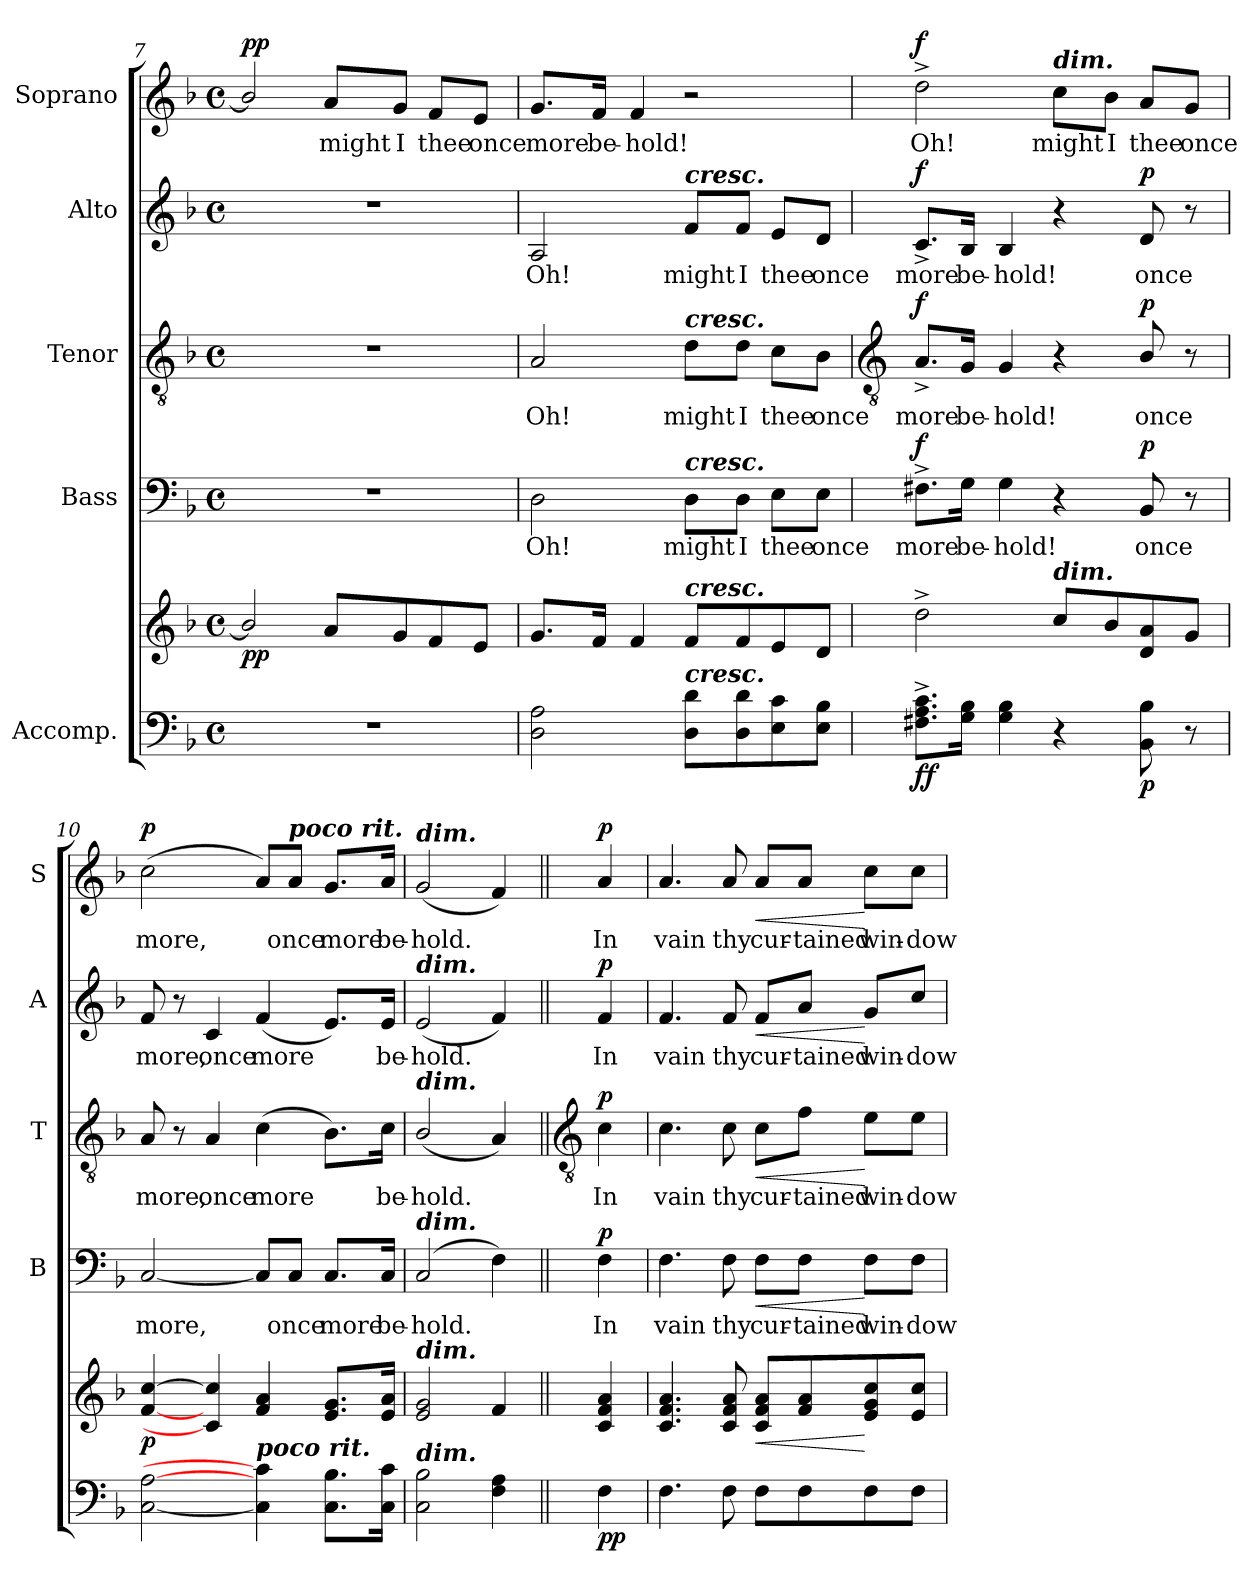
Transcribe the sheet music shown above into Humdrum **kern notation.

**kern	**kern	**dynam	**kern	**text	**dynam	**kern	**text	**dynam	**kern	**text	**dynam	**kern	**text	**dynam
*part5	*part5	*part5	*part4	*part4	*part4	*part3	*part3	*part3	*part2	*part2	*part2	*part1	*part1	*part1
*staff6	*staff5	*staff5/6	*staff4	*staff4	*staff4	*staff3	*staff3	*staff3	*staff2	*staff2	*staff2	*staff1	*staff1	*staff1
*I"Accomp.	*	*	*I"Bass	*	*	*I"Tenor	*	*	*I"Alto	*	*	*I"Soprano	*	*
*	*	*	*I'B	*	*	*I'T	*	*	*I'A	*	*	*I'S	*	*
*clefF4	*clefG2	*	*clefF4	*	*	*clefGv2	*	*	*clefG2	*	*	*clefG2	*	*
*k[b-]	*k[b-]	*	*k[b-]	*	*	*k[b-]	*	*	*k[b-]	*	*	*k[b-]	*	*
*F:	*F:	*	*F:	*	*	*F:	*	*	*F:	*	*	*F:	*	*
*M4/4	*M4/4	*	*M4/4	*	*	*M4/4	*	*	*M4/4	*	*	*M4/4	*	*
*met(c)	*met(c)	*	*met(c)	*	*	*met(c)	*	*	*met(c)	*	*	*met(c)	*	*
=7	=7	=7	=7	=7	=7	=7	=7	=7	=7	=7	=7	=7	=7	=7
!	!	!LO:DY:b	!	!	!	!	!	!	!	!	!	!	!	!LO:DY:b
1r	2b-/]	pp	1r	.	.	1r	.	.	1r	.	.	2b-/]	.	pp
!	!	!	!	!	!	!	!	!	!	!	!	!	!LO:LY:b	!
.	8aL	.	.	.	.	.	.	.	.	.	.	8a/L	might	.
!	!	!	!	!	!	!	!	!	!	!	!	!	!LO:LY:b	!
.	8g	.	.	.	.	.	.	.	.	.	.	8g/J	I	.
!	!	!	!	!	!	!	!	!	!	!	!	!	!LO:LY:b	!
.	8f	.	.	.	.	.	.	.	.	.	.	8f/L	thee	.
!	!	!	!	!	!	!	!	!	!	!	!	!	!LO:LY:b	!
.	8eJ	.	.	.	.	.	.	.	.	.	.	8e/J	once	.
=8	=8	=8	=8	=8	=8	=8	=8	=8	=8	=8	=8	=8	=8	=8
!	!	!	!	!LO:LY:b	!	!	!LO:LY:b	!	!	!LO:LY:b	!	!	!LO:LY:b	!
2D 2A	8.gL	.	2D	Oh!	.	2A	Oh!	.	2A	Oh!	.	8.g/L	more	.
!	!	!	!	!	!	!	!	!	!	!	!	!	!LO:LY:b	!
.	16fJ	.	.	.	.	.	.	.	.	.	.	16f/Jk	be-	.
!	!	!	!	!	!	!	!	!	!	!	!	!	!LO:LY:b	!
.	4f	.	.	.	.	.	.	.	.	.	.	4f	-hold!	.
!	!	!	!	!	!	!	!	!	!LO:TX:a:Bi:t=cresc.	!	!	!	!	!
!	!	!	!	!	!	!LO:TX:a:Bi:t=cresc.	!	!	!	!	!	!	!	!
!	!	!	!LO:TX:a:Bi:t=cresc.	!	!	!	!	!	!	!	!	!	!	!
!	!LO:TX:a:Bi:t=cresc.	!	!	!	!	!	!	!	!	!	!	!	!	!
!LO:TX:a:Bi:t=cresc.	!	!	!	!	!	!	!	!	!	!	!	!	!	!
!	!	!	!	!LO:LY:b	!	!	!LO:LY:b	!	!	!LO:LY:b	!	!	!	!
8D 8dL	8fL	.	8D\L	might	.	8d\L	might	.	8f/L	might	.	2r	.	.
!	!	!	!	!LO:LY:b	!	!	!LO:LY:b	!	!	!LO:LY:b	!	!	!	!
8D 8d	8f	.	8D\J	I	.	8d\J	I	.	8f/J	I	.	.	.	.
!	!	!	!	!LO:LY:b	!	!	!LO:LY:b	!	!	!LO:LY:b	!	!	!	!
8E 8c	8e	.	8E\L	thee	.	8c\L	thee	.	8e/L	thee	.	.	.	.
!	!	!	!	!LO:LY:b	!	!	!LO:LY:b	!	!	!LO:LY:b	!	!	!	!
8E 8B-J	8dJ	.	8E\J	once	.	8B-\J	once	.	8d/J	once	.	.	.	.
!!LO:LB:g=z
=9	=9	=9	=9	=9	=9	=9	=9	=9	=9	=9	=9	=9	=9	=9
*	*	*	*	*	*	*clefGv2	*	*	*	*	*	*	*	*
!	!	!LO:DY:b=2	!	!LO:LY:b	!	!	!LO:LY:b	!	!	!LO:LY:b	!	!	!LO:LY:b	!
!	!	!LO:DY:n=1:b	!	!	!LO:DY:b	!	!	!LO:DY:b	!	!	!LO:DY:b	!	!	!LO:DY:b
8.F#X^ 8.A^ 8.c^L	2dd^	f f	8.F#X^\L	more	f	8.A^/L	more	f	8.c^/L	more	f	2dd^	Oh!	f
!	!	!	!	!LO:LY:b	!	!	!LO:LY:b	!	!	!LO:LY:b	!	!	!	!
16G 16B-J	.	.	16G\Jk	be-	.	16G/Jk	be-	.	16B-/Jk	be-	.	.	.	.
!	!	!	!	!LO:LY:b	!	!	!LO:LY:b	!	!	!LO:LY:b	!	!	!	!
4G 4B-	.	.	4G	-hold!	.	4G	-hold!	.	4B-	-hold!	.	.	.	.
!	!	!	!	!	!	!	!	!	!	!	!	!LO:TX:a:Bi:t=dim.	!	!
!	!LO:TX:a:Bi:t=dim.	!	!	!	!	!	!	!	!	!	!	!	!	!
!	!	!	!	!	!	!	!	!	!	!	!	!	!LO:LY:b	!
4r	8ccL	.	4r	.	.	4r	.	.	4r	.	.	8cc\L	might	.
!	!	!	!	!	!	!	!	!	!	!	!	!	!LO:LY:b	!
.	8b-	.	.	.	.	.	.	.	.	.	.	8b-\J	I	.
!	!	!LO:DY:n=2:b=2	!	!LO:LY:b	!LO:DY:b	!	!LO:LY:b	!LO:DY:b	!	!LO:LY:b	!LO:DY:b	!	!LO:LY:b	!
8BB- 8B-	8d 8a	p	8BB-	once	p	8B-/	once	p	8d	once	p	8a/L	thee	.
!	!	!	!	!	!	!	!	!	!	!	!	!	!LO:LY:b	!
8r	8gJ	.	8r	.	.	8r	.	.	8r	.	.	8g/J	once	.
=10	=10	=10	=10	=10	=10	=10	=10	=10	=10	=10	=10	=10	=10	=10
!	!	!LO:DY:b	!	!LO:LY:b	!	!	!LO:LY:b	!	!	!LO:LY:b	!	!	!LO:LY:b	!LO:DY:b
[2C [2A	[4f [4cc	p	[2C	more,	.	8A	more,	.	8f	more,	.	(<2cc	more,	p
.	.	.	.	.	.	8r	.	.	8r	.	.	.	.	.
!	!	!	!	!	!	!	!LO:LY:b	!	!	!LO:LY:b	!	!	!	!
.	4c] 4cc]	.	.	.	.	4A	once	.	4c	once	.	.	.	.
!LO:TX:a:Bi:t=poco rit.	!	!	!	!	!	!	!	!	!	!	!	!	!	!
!	!	!	!	!	!	!	!LO:LY:b	!	!	!LO:LY:b	!	!	!	!
4C] 4c]	4f 4a	.	8C/L]	.	.	(>4c	more	.	(<4f	more	.	8a/L)	.	.
!	!	!	!	!	!	!	!	!	!	!	!	!LO:TX:a:Bi:t=poco rit.	!	!
!	!	!	!	!LO:LY:b	!	!	!	!	!	!	!	!	!LO:LY:b	!
.	.	.	8C/J	once	.	.	.	.	.	.	.	8a/J	once	.
!	!	!	!	!LO:LY:b	!	!	!	!	!	!	!	!	!LO:LY:b	!
8.C 8.B-L	8.e 8.gL	.	8.C/L	more	.	8.B-\L)	.	.	8.e/L)	.	.	8.g/L	more	.
!	!	!	!	!LO:LY:b	!	!	!LO:LY:b	!	!	!LO:LY:b	!	!	!LO:LY:b	!
16C 16cJ	16e 16aJ	.	16C/Jk	be-	.	16c\Jk	be-	.	16e/Jk	be-	.	16a/Jk	be-	.
=11	=11	=11	=11	=11	=11	=11	=11	=11	=11	=11	=11	=11	=11	=11
!	!	!	!	!	!	!	!	!	!	!	!	!LO:TX:a:Bi:t=dim.	!	!
!	!	!	!	!	!	!	!	!	!LO:TX:a:Bi:t=dim.	!	!	!	!	!
!	!	!	!	!	!	!LO:TX:a:Bi:t=dim.	!	!	!	!	!	!	!	!
!	!	!	!LO:TX:a:Bi:t=dim.	!	!	!	!	!	!	!	!	!	!	!
!	!LO:TX:a:Bi:t=dim.	!	!	!	!	!	!	!	!	!	!	!	!	!
!LO:TX:a:Bi:t=dim.	!	!	!	!	!	!	!	!	!	!	!	!	!	!
!	!	!	!	!LO:LY:b	!	!	!LO:LY:b	!	!	!LO:LY:b	!	!	!LO:LY:b	!
2C 2B-	2e 2g	.	(<2C	-hold.	.	(<2B-/	-hold.	.	(<2e	-hold.	.	(<2g	-hold.	.
4F 4A	4f	.	4F)	.	.	4A)	.	.	4f)	.	.	4f)	.	.
!!LO:LB:g=z
=12||	=12||	=12||	=12||	=12||	=12||	=12||	=12||	=12||	=12||	=12||	=12||	=12||	=12||	=12||
*	*	*	*	*	*	*clefGv2	*	*	*	*	*	*	*	*
!	!	!LO:DY:b=2	!	!LO:LY:b	!	!	!LO:LY:b	!	!	!LO:LY:b	!	!	!LO:LY:b	!
!	!	!LO:DY:n=1:b	!	!	!LO:DY:b	!	!	!LO:DY:b	!	!	!LO:DY:b	!	!	!LO:DY:b
4F	4c/ 4f/ 4a/	p p	4F	In	p	4c	In	p	4f	In	p	4a/	In	p
=13	=13	=13	=13	=13	=13	=13	=13	=13	=13	=13	=13	=13	=13	=13
!	!	!	!	!LO:LY:b	!	!	!LO:LY:b	!	!	!LO:LY:b	!	!	!LO:LY:b	!
4.F	4.c 4.f 4.a	.	4.F	vain	.	4.c	vain	.	4.f	vain	.	4.a	vain	.
!	!	!	!	!LO:LY:b	!	!	!LO:LY:b	!	!	!LO:LY:b	!	!	!LO:LY:b	!
8F	8c 8f 8a	.	8F	thy	.	8c	thy	.	8f	thy	.	8a	thy	.
!	!	!LO:HP:b	!	!LO:LY:b	!LO:HP:b	!	!LO:LY:b	!LO:HP:b	!	!LO:LY:b	!LO:HP:b	!	!LO:LY:b	!LO:HP:b
8FL	8c 8f 8aL	<	8F\L	cur-	<	8c\L	cur-	<	8f/L	cur-	<	8a/L	cur-	<
!	!	!	!	!LO:LY:b	!	!	!LO:LY:b	!	!	!LO:LY:b	!	!	!LO:LY:b	!
8F	8f 8a	.	8F\J	-tained	.	8f\J	-tained	.	8a/J	-tained	.	8a/J	-tained	.
!	!	!	!	!LO:LY:b	!	!	!LO:LY:b	!	!	!LO:LY:b	!	!	!LO:LY:b	!
8F	8e 8g 8cc	[	8F\L	win-	[	8e\L	win-	[	8g/L	win-	[	8cc\L	win-	[
!	!	!	!	!LO:LY:b	!	!	!LO:LY:b	!	!	!LO:LY:b	!	!	!LO:LY:b	!
8FJ	8e 8ccJ	.	8F\J	-dow	.	8e\J	-dow	.	8cc/J	-dow	.	8cc\J	-dow	.
=	=	=	=	=	=	=	=	=	=	=	=	=	=	=
*-	*-	*-	*-	*-	*-	*-	*-	*-	*-	*-	*-	*-	*-	*-
